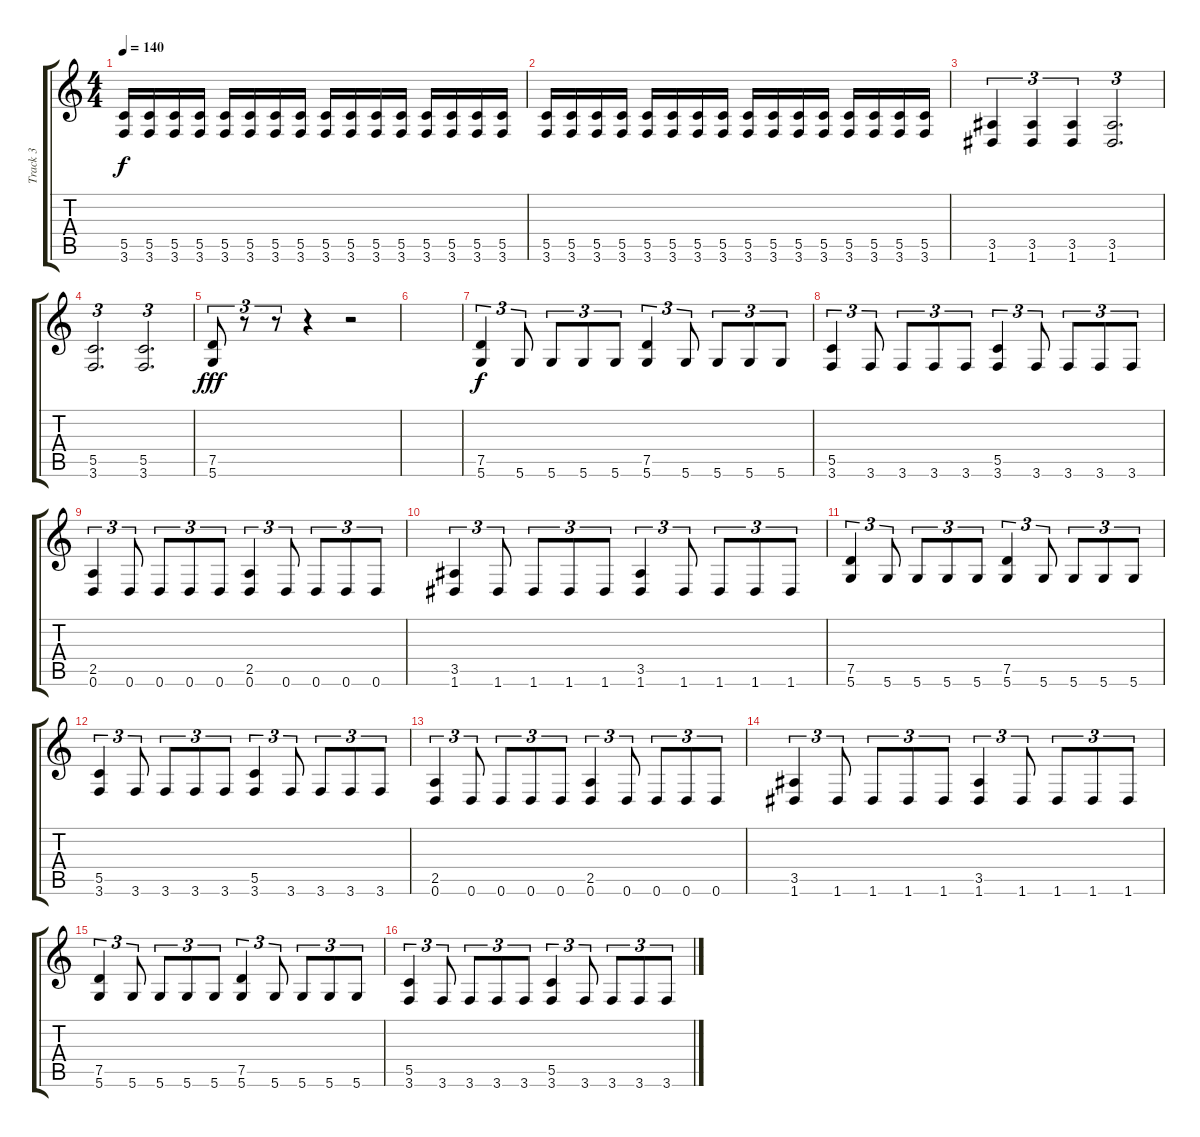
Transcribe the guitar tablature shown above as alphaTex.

\track ("Track 3" "Track 3") {instrument overdrivenguitar}
\staff {score tabs}
\tuning (D4 A3 F3 C3 G2 D2) {hide}
\ts (4 4)
\tempo 140
\clef g2
\ks c
(5.5 3.6).16{dy f} (5.5 3.6).16 (5.5 3.6).16 (5.5 3.6).16 (5.5 3.6).16 (5.5 3.6).16 (5.5 3.6).16 (5.5 3.6).16 (5.5 3.6).16 (5.5 3.6).16 (5.5 3.6).16 (5.5 3.6).16 (5.5 3.6).16 (5.5 3.6).16 (5.5 3.6).16 (5.5 3.6).16 |
(5.5 3.6).16 (5.5 3.6).16 (5.5 3.6).16 (5.5 3.6).16 (5.5 3.6).16 (5.5 3.6).16 (5.5 3.6).16 (5.5 3.6).16 (5.5 3.6).16 (5.5 3.6).16 (5.5 3.6).16 (5.5 3.6).16 (5.5 3.6).16 (5.5 3.6).16 (5.5 3.6).16 (5.5 3.6).16 |
(3.5 1.6).4{tu (3 2)} (3.5 1.6).4{tu (3 2)} (3.5 1.6).4{tu (3 2)} (3.5 1.6).2{d tu (3 2)} |
(5.5 3.6).2{d tu (3 2)} (5.5 3.6).2{d tu (3 2)} |
(7.5 5.6).8{tu (3 2) dy fff} r.8{tu (3 2)} r.8{tu (3 2)} r.4 r.2 |
|
(7.5 5.6).4{tu (3 2) dy f} 5.6.8{tu (3 2)} 5.6.8{tu (3 2)} 5.6.8{tu (3 2)} 5.6.8{tu (3 2)} (7.5 5.6).4{tu (3 2)} 5.6.8{tu (3 2)} 5.6.8{tu (3 2)} 5.6.8{tu (3 2)} 5.6.8{tu (3 2)} |
(5.5 3.6).4{tu (3 2)} 3.6.8{tu (3 2)} 3.6.8{tu (3 2)} 3.6.8{tu (3 2)} 3.6.8{tu (3 2)} (5.5 3.6).4{tu (3 2)} 3.6.8{tu (3 2)} 3.6.8{tu (3 2)} 3.6.8{tu (3 2)} 3.6.8{tu (3 2)} |
(2.5 0.6).4{tu (3 2)} 0.6.8{tu (3 2)} 0.6.8{tu (3 2)} 0.6.8{tu (3 2)} 0.6.8{tu (3 2)} (2.5 0.6).4{tu (3 2)} 0.6.8{tu (3 2)} 0.6.8{tu (3 2)} 0.6.8{tu (3 2)} 0.6.8{tu (3 2)} |
(3.5 1.6).4{tu (3 2)} 1.6.8{tu (3 2)} 1.6.8{tu (3 2)} 1.6.8{tu (3 2)} 1.6.8{tu (3 2)} (3.5 1.6).4{tu (3 2)} 1.6.8{tu (3 2)} 1.6.8{tu (3 2)} 1.6.8{tu (3 2)} 1.6.8{tu (3 2)} |
(7.5 5.6).4{tu (3 2)} 5.6.8{tu (3 2)} 5.6.8{tu (3 2)} 5.6.8{tu (3 2)} 5.6.8{tu (3 2)} (7.5 5.6).4{tu (3 2)} 5.6.8{tu (3 2)} 5.6.8{tu (3 2)} 5.6.8{tu (3 2)} 5.6.8{tu (3 2)} |
(5.5 3.6).4{tu (3 2)} 3.6.8{tu (3 2)} 3.6.8{tu (3 2)} 3.6.8{tu (3 2)} 3.6.8{tu (3 2)} (5.5 3.6).4{tu (3 2)} 3.6.8{tu (3 2)} 3.6.8{tu (3 2)} 3.6.8{tu (3 2)} 3.6.8{tu (3 2)} |
(2.5 0.6).4{tu (3 2)} 0.6.8{tu (3 2)} 0.6.8{tu (3 2)} 0.6.8{tu (3 2)} 0.6.8{tu (3 2)} (2.5 0.6).4{tu (3 2)} 0.6.8{tu (3 2)} 0.6.8{tu (3 2)} 0.6.8{tu (3 2)} 0.6.8{tu (3 2)} |
(3.5 1.6).4{tu (3 2)} 1.6.8{tu (3 2)} 1.6.8{tu (3 2)} 1.6.8{tu (3 2)} 1.6.8{tu (3 2)} (3.5 1.6).4{tu (3 2)} 1.6.8{tu (3 2)} 1.6.8{tu (3 2)} 1.6.8{tu (3 2)} 1.6.8{tu (3 2)} |
(7.5 5.6).4{tu (3 2)} 5.6.8{tu (3 2)} 5.6.8{tu (3 2)} 5.6.8{tu (3 2)} 5.6.8{tu (3 2)} (7.5 5.6).4{tu (3 2)} 5.6.8{tu (3 2)} 5.6.8{tu (3 2)} 5.6.8{tu (3 2)} 5.6.8{tu (3 2)} |
(5.5 3.6).4{tu (3 2)} 3.6.8{tu (3 2)} 3.6.8{tu (3 2)} 3.6.8{tu (3 2)} 3.6.8{tu (3 2)} (5.5 3.6).4{tu (3 2)} 3.6.8{tu (3 2)} 3.6.8{tu (3 2)} 3.6.8{tu (3 2)} 3.6.8{tu (3 2)}
